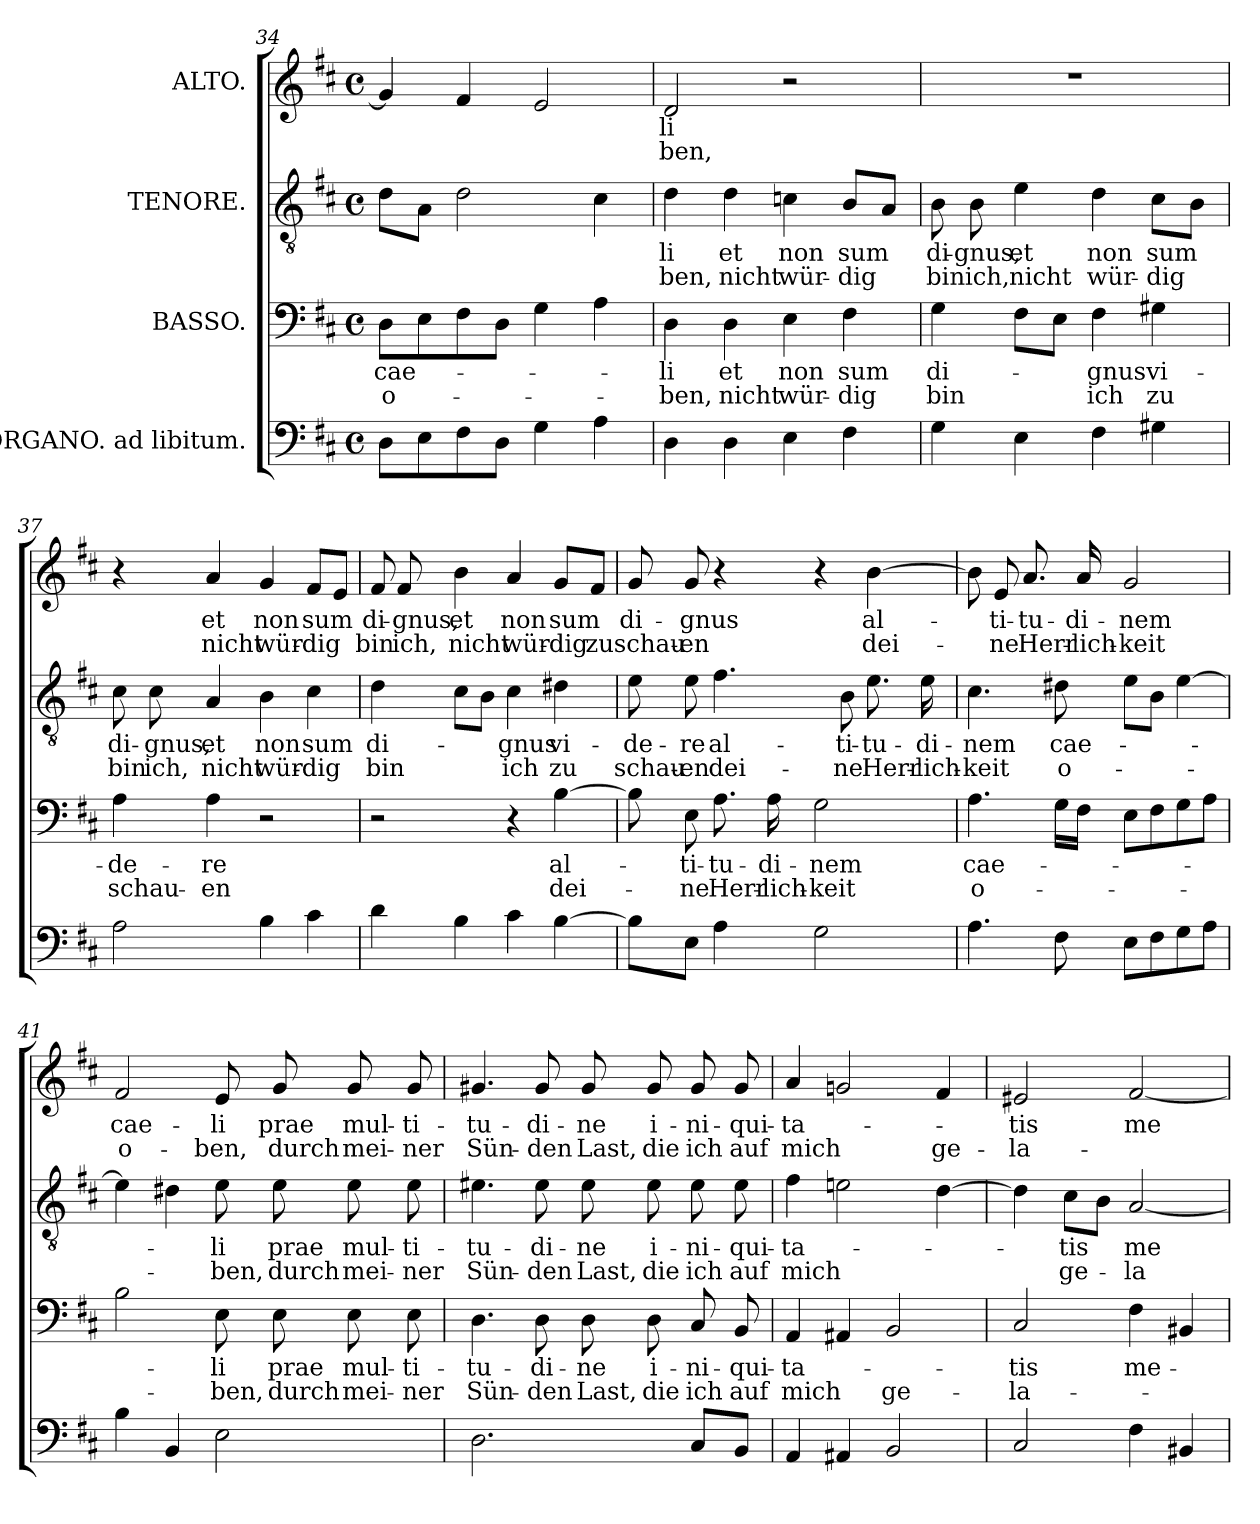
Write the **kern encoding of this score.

**kern	**kern	**text	**text	**kern	**text	**text	**kern	**text	**text
*part4	*part3	*part3	*part3	*part2	*part2	*part2	*part1	*part1	*part1
*staff4	*staff3	*staff3	*staff3	*staff2	*staff2	*staff2	*staff1	*staff1	*staff1
*I"ORGANO. ad libitum.	*I"BASSO.	*	*	*I"TENORE.	*	*	*I"ALTO.	*	*
!!LO:LB:g=z
*clefF4	*clefF4	*	*	*clefGv2	*	*	*clefG2	*	*
*k[f#c#]	*k[f#c#]	*	*	*k[f#c#]	*	*	*k[f#c#]	*	*
*M4/4	*M4/4	*	*	*M4/4	*	*	*M4/4	*	*
*met(c)	*met(c)	*	*	*met(c)	*	*	*met(c)	*	*
=34	=34	=34	=34	=34	=34	=34	=34	=34	=34
!	!	!LO:LY:b	!LO:LY:b	!	!	!	!	!	!
8D\L	8D\L	cae-	o-	8d\L	.	.	4g/]	.	.
8E\	8E\	.	.	8A\J	.	.	.	.	.
8F#\	8F#\	.	.	2d\	.	.	4f#/	.	.
8D\J	8D\J	.	.	.	.	.	.	.	.
4G\	4G\	.	.	.	.	.	2e/	.	.
4A\	4A\	.	.	4c#\	.	.	.	.	.
=35	=35	=35	=35	=35	=35	=35	=35	=35	=35
!	!	!LO:LY:b	!LO:LY:b	!	!LO:LY:b	!LO:LY:b	!	!LO:LY:b	!LO:LY:b
4D\	4D\	li	ben,	4d\	li	ben,	2d/	li	ben,
!	!	!LO:LY:b	!LO:LY:b	!	!LO:LY:b	!LO:LY:b	!	!	!
4D\	4D\	et	nicht	4d\	et	nicht	.	.	.
!	!	!LO:LY:b	!LO:LY:b	!	!LO:LY:b	!LO:LY:b	!	!	!
4E\	4E\	non	wür-	4cn\	non	wür-	2r	.	.
!	!	!LO:LY:b	!LO:LY:b	!	!LO:LY:b	!LO:LY:b	!	!	!
4F#\	4F#\	sum	-dig	8B/L	sum	-dig	.	.	.
.	.	.	.	8A/J	.	.	.	.	.
=36	=36	=36	=36	=36	=36	=36	=36	=36	=36
!	!	!LO:LY:b	!LO:LY:b	!	!LO:LY:b	!LO:LY:b	!	!	!
4G\	4G\	di-	bin	8B\	di-	bin	1r	.	.
!	!	!	!	!	!LO:LY:b	!LO:LY:b	!	!	!
.	.	.	.	8B\	-gnus,	ich,	.	.	.
!	!	!	!	!	!LO:LY:b	!LO:LY:b	!	!	!
4E\	8F#\L	.	.	4e\	et	nicht	.	.	.
.	8E\J	.	.	.	.	.	.	.	.
!	!	!LO:LY:b	!LO:LY:b	!	!LO:LY:b	!LO:LY:b	!	!	!
4F#\	4F#\	gnus	ich	4d\	non	wür-	.	.	.
!	!	!LO:LY:b	!LO:LY:b	!	!LO:LY:b	!LO:LY:b	!	!	!
4G#X\	4G#X\	vi-	zu	8c#\L	sum	-dig	.	.	.
.	.	.	.	8B\J	.	.	.	.	.
=37	=37	=37	=37	=37	=37	=37	=37	=37	=37
!	!	!LO:LY:b	!LO:LY:b	!	!LO:LY:b	!LO:LY:b	!	!	!
2A\	4A\	-de-	schau-	8c#\	di-	bin	4r	.	.
!	!	!	!	!	!LO:LY:b	!LO:LY:b	!	!	!
.	.	.	.	8c#\	-gnus,	ich,	.	.	.
!	!	!LO:LY:b	!LO:LY:b	!	!LO:LY:b	!LO:LY:b	!	!LO:LY:b	!LO:LY:b
.	4A\	-re	-en	4A/	et	nicht	4a/	et	nicht
!	!	!	!	!	!LO:LY:b	!LO:LY:b	!	!LO:LY:b	!LO:LY:b
4B\	2r	.	.	4B\	non	-wür-	4g/	non	wür-
!	!	!	!	!	!LO:LY:b	!LO:LY:b	!	!LO:LY:b	!LO:LY:b
4c#\	.	.	.	4c#\	sum	-dig	8f#/L	sum	-dig
.	.	.	.	.	.	.	8e/J	.	.
!!LO:PB:g=z
=38	=38	=38	=38	=38	=38	=38	=38	=38	=38
!	!	!	!	!	!LO:LY:b	!LO:LY:b	!	!LO:LY:b	!LO:LY:b
4d\	2r	.	.	4d\	di-	bin	8f#/	di-	bin
!	!	!	!	!	!	!	!	!LO:LY:b	!LO:LY:b
.	.	.	.	.	.	.	8f#/	-gnus,	ich,
!	!	!	!	!	!	!	!	!LO:LY:b	!LO:LY:b
4B\	.	.	.	8c#\L	.	.	4b\	et	nicht
.	.	.	.	8B\J	.	.	.	.	.
!	!	!	!	!	!LO:LY:b	!LO:LY:b	!	!LO:LY:b	!LO:LY:b
4c#\	4r	.	.	4c#\	-gnus	ich	4a/	non	-wür-
!	!	!LO:LY:b	!LO:LY:b	!	!LO:LY:b	!LO:LY:b	!	!LO:LY:b	!LO:LY:b
[4B\	[4B\	al-	dei-	4d#X\	vi-	zu	8g/L	sum	-dig
!	!	!	!	!	!	!	!	!	!LO:LY:b
.	.	.	.	.	.	.	8f#/J	.	zu
=39	=39	=39	=39	=39	=39	=39	=39	=39	=39
!	!	!	!	!	!LO:LY:b	!LO:LY:b	!	!LO:LY:b	!LO:LY:b
8B\L]	8B\]	.	.	8e\	-de-	schau-	8g/	-di-	schau-
!	!	!LO:LY:b	!LO:LY:b	!	!LO:LY:b	!LO:LY:b	!	!LO:LY:b	!LO:LY:b
8E\J	8E\	ti-	-ne	8e\	-re	-en	8g/	-gnus	-en
!	!	!LO:LY:b	!LO:LY:b	!	!LO:LY:b	!LO:LY:b	!	!	!
4A\	8.A\	-tu-	Herr-	4.f#\	al-	dei-	4r	.	.
!	!	!LO:LY:b	!LO:LY:b	!	!	!	!	!	!
.	16A\	-di-	-lich-	.	.	.	.	.	.
!	!	!LO:LY:b	!LO:LY:b	!	!	!	!	!	!
2G\	2G\	-nem	-keit	.	.	.	4r	.	.
!	!	!	!	!	!LO:LY:b	!LO:LY:b	!	!	!
.	.	.	.	8B\	-ti-	-ne	.	.	.
!	!	!	!	!	!LO:LY:b	!LO:LY:b	!	!LO:LY:b	!LO:LY:b
.	.	.	.	8.e\	-tu-	Herr-	[4b\	al-	dei-
!	!	!	!	!	!LO:LY:b	!LO:LY:b	!	!	!
.	.	.	.	16e\	-di-	-lich-	.	.	.
=40	=40	=40	=40	=40	=40	=40	=40	=40	=40
!	!	!LO:LY:b	!LO:LY:b	!	!LO:LY:b	!LO:LY:b	!	!	!
4.A\	4.A\	cae-	o-	4.c#\	-nem	-keit	8b\]	.	.
!	!	!	!	!	!	!	!	!LO:LY:b	!LO:LY:b
.	.	.	.	.	.	.	8e/	-ti-	-ne
!	!	!	!	!	!	!	!	!LO:LY:b	!LO:LY:b
.	.	.	.	.	.	.	8.a/	-tu-	Herr-
!	!	!	!	!	!LO:LY:b	!LO:LY:b	!	!	!
8F#\	16G\LL	.	.	8d#X\	cae-	o-	.	.	.
!	!	!	!	!	!	!	!	!LO:LY:b	!LO:LY:b
.	16F#\JJ	.	.	.	.	.	16a/	-di-	-lich-
!	!	!	!	!	!	!	!	!LO:LY:b	!LO:LY:b
8E\L	8E\L	.	.	8e\L	.	.	2g/	-nem	-keit
8F#\	8F#\	.	.	8B\J	.	.	.	.	.
8G\	8G\	.	.	[4e\	.	.	.	.	.
8A\J	8A\J	.	.	.	.	.	.	.	.
!!LO:LB:g=z
=41	=41	=41	=41	=41	=41	=41	=41	=41	=41
!	!	!	!	!	!	!	!	!LO:LY:b	!LO:LY:b
4B\	2B\	.	.	4e\]	.	.	2f#/	cae-	o-
4BB/	.	.	.	4d#X\	.	.	.	.	.
!	!	!LO:LY:b	!LO:LY:b	!	!LO:LY:b	!LO:LY:b	!	!LO:LY:b	!LO:LY:b
2E\	8E\	-li	-ben,	8e\	-li	-ben,	8e/	-li	-ben,
!	!	!LO:LY:b	!LO:LY:b	!	!LO:LY:b	!LO:LY:b	!	!LO:LY:b	!LO:LY:b
.	8E\	prae	durch	8e\	prae	durch	8g/	prae	durch
!	!	!LO:LY:b	!LO:LY:b	!	!LO:LY:b	!LO:LY:b	!	!LO:LY:b	!LO:LY:b
.	8E\	mul-	mei-	8e\	mul-	mei-	8g/	mul-	mei-
!	!	!LO:LY:b	!LO:LY:b	!	!LO:LY:b	!LO:LY:b	!	!LO:LY:b	!LO:LY:b
.	8E\	-ti-	-ner	8e\	-ti-	-ner	8g/	-ti-	-ner
=42	=42	=42	=42	=42	=42	=42	=42	=42	=42
!	!	!LO:LY:b	!LO:LY:b	!	!LO:LY:b	!LO:LY:b	!	!LO:LY:b	!LO:LY:b
2.D\	4.D\	-tu-	Sün-	4.e#X\	-tu-	Sün-	4.g#X/	-tu-	Sün-
!	!	!LO:LY:b	!LO:LY:b	!	!LO:LY:b	!LO:LY:b	!	!LO:LY:b	!LO:LY:b
.	8D\	-di-	-den	8e#\	-di-	-den	8g#/	-di-	-den
!	!	!LO:LY:b	!LO:LY:b	!	!LO:LY:b	!LO:LY:b	!	!LO:LY:b	!LO:LY:b
.	8D\	-ne	Last,	8e#\	-ne	Last,	8g#/	-ne	Last,
!	!	!LO:LY:b	!LO:LY:b	!	!LO:LY:b	!LO:LY:b	!	!LO:LY:b	!LO:LY:b
.	8D\	i-	die	8e#\	i-	die	8g#/	i-	die
!	!	!LO:LY:b	!LO:LY:b	!	!LO:LY:b	!LO:LY:b	!	!LO:LY:b	!LO:LY:b
8C#/L	8C#/	-ni-	ich	8e#\	-ni-	ich	8g#/	-ni-	ich
!	!	!LO:LY:b	!LO:LY:b	!	!LO:LY:b	!LO:LY:b	!	!LO:LY:b	!LO:LY:b
8BB/J	8BB/	-qui-	auf	8e#\	-qui-	auf	8g#/	-qui-	auf
=43	=43	=43	=43	=43	=43	=43	=43	=43	=43
!	!	!LO:LY:b	!LO:LY:b	!	!LO:LY:b	!LO:LY:b	!	!LO:LY:b	!LO:LY:b
4AA/	4AA/	-ta-	mich	4f#\	-ta-	mich	4a/	-ta-	mich
4AA#X/	4AA#X/	.	.	2en\	.	.	2gn/	.	.
!	!	!	!LO:LY:b	!	!	!	!	!	!
2BB/	2BB/	.	ge-	.	.	.	.	.	.
!	!	!	!	!	!	!	!	!	!LO:LY:b
.	.	.	.	[4d\	.	.	4f#/	.	ge-
=44	=44	=44	=44	=44	=44	=44	=44	=44	=44
!	!	!LO:LY:b	!LO:LY:b	!	!	!	!	!LO:LY:b	!LO:LY:b
2C#/	2C#/	-tis	-la-	4d\]	.	.	2e#X/	-tis	-la-
!	!	!	!	!	!LO:LY:b	!LO:LY:b	!	!	!
.	.	.	.	8c#\L	-tis	ge-	.	.	.
.	.	.	.	8B\J	.	.	.	.	.
!	!	!LO:LY:b	!	!	!LO:LY:b	!LO:LY:b	!	!LO:LY:b	!
4F#\	4F#\	me-	.	[2A/	me-	-la-	[2f#/	me-	.
4BB#X/	4BB#X/	.	.	.	.	.	.	.	.
=	=	=	=	=	=	=	=	=	=
*-	*-	*-	*-	*-	*-	*-	*-	*-	*-
